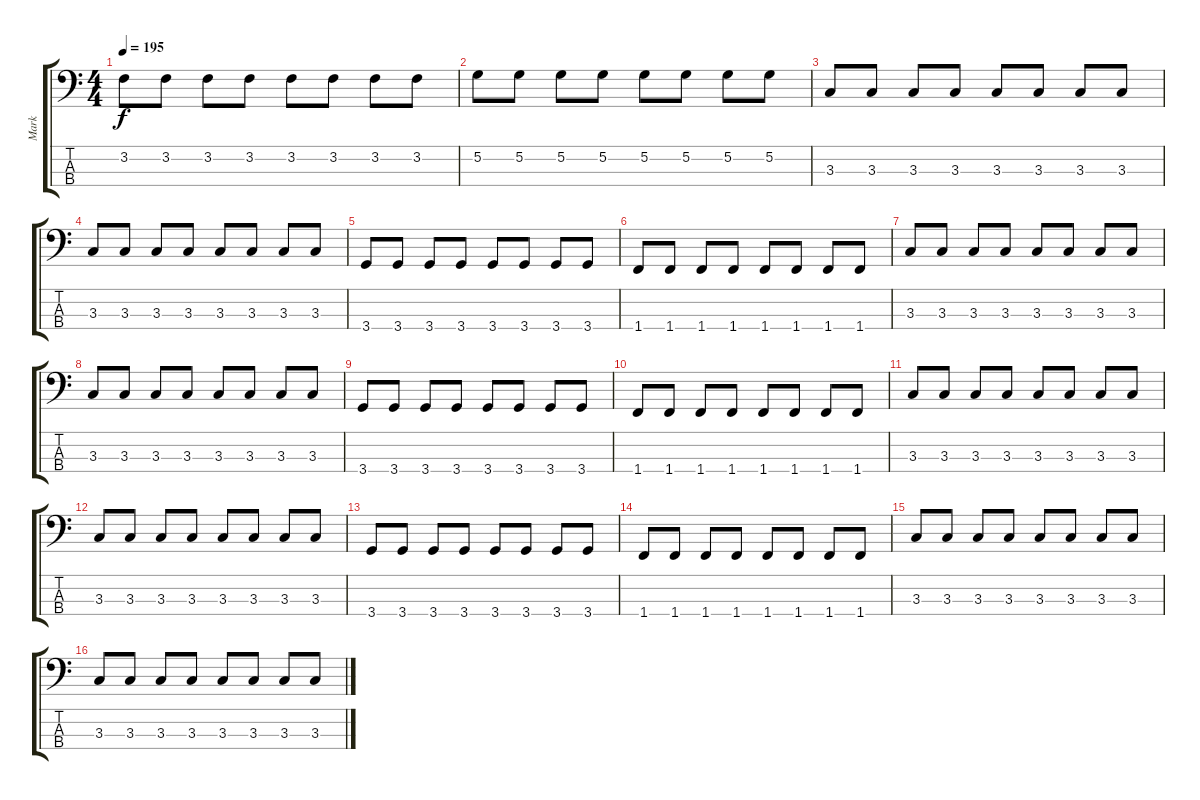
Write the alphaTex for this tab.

\track ("Mark" "Mark") {instrument electricbasspick}
\staff {score tabs}
\tuning (G2 D2 A1 E1) {hide}
\ts (4 4)
\tempo 195
\clef f4
\ks c
3.2.8{dy f} 3.2.8 3.2.8 3.2.8 3.2.8 3.2.8 3.2.8 3.2.8 |
5.2.8 5.2.8 5.2.8 5.2.8 5.2.8 5.2.8 5.2.8 5.2.8 |
3.3.8 3.3.8 3.3.8 3.3.8 3.3.8 3.3.8 3.3.8 3.3.8 |
3.3.8 3.3.8 3.3.8 3.3.8 3.3.8 3.3.8 3.3.8 3.3.8 |
3.4.8 3.4.8 3.4.8 3.4.8 3.4.8 3.4.8 3.4.8 3.4.8 |
1.4.8 1.4.8 1.4.8 1.4.8 1.4.8 1.4.8 1.4.8 1.4.8 |
3.3.8 3.3.8 3.3.8 3.3.8 3.3.8 3.3.8 3.3.8 3.3.8 |
3.3.8 3.3.8 3.3.8 3.3.8 3.3.8 3.3.8 3.3.8 3.3.8 |
3.4.8 3.4.8 3.4.8 3.4.8 3.4.8 3.4.8 3.4.8 3.4.8 |
1.4.8 1.4.8 1.4.8 1.4.8 1.4.8 1.4.8 1.4.8 1.4.8 |
3.3.8 3.3.8 3.3.8 3.3.8 3.3.8 3.3.8 3.3.8 3.3.8 |
3.3.8 3.3.8 3.3.8 3.3.8 3.3.8 3.3.8 3.3.8 3.3.8 |
3.4.8 3.4.8 3.4.8 3.4.8 3.4.8 3.4.8 3.4.8 3.4.8 |
1.4.8 1.4.8 1.4.8 1.4.8 1.4.8 1.4.8 1.4.8 1.4.8 |
3.3.8 3.3.8 3.3.8 3.3.8 3.3.8 3.3.8 3.3.8 3.3.8 |
3.3.8 3.3.8 3.3.8 3.3.8 3.3.8 3.3.8 3.3.8 3.3.8
